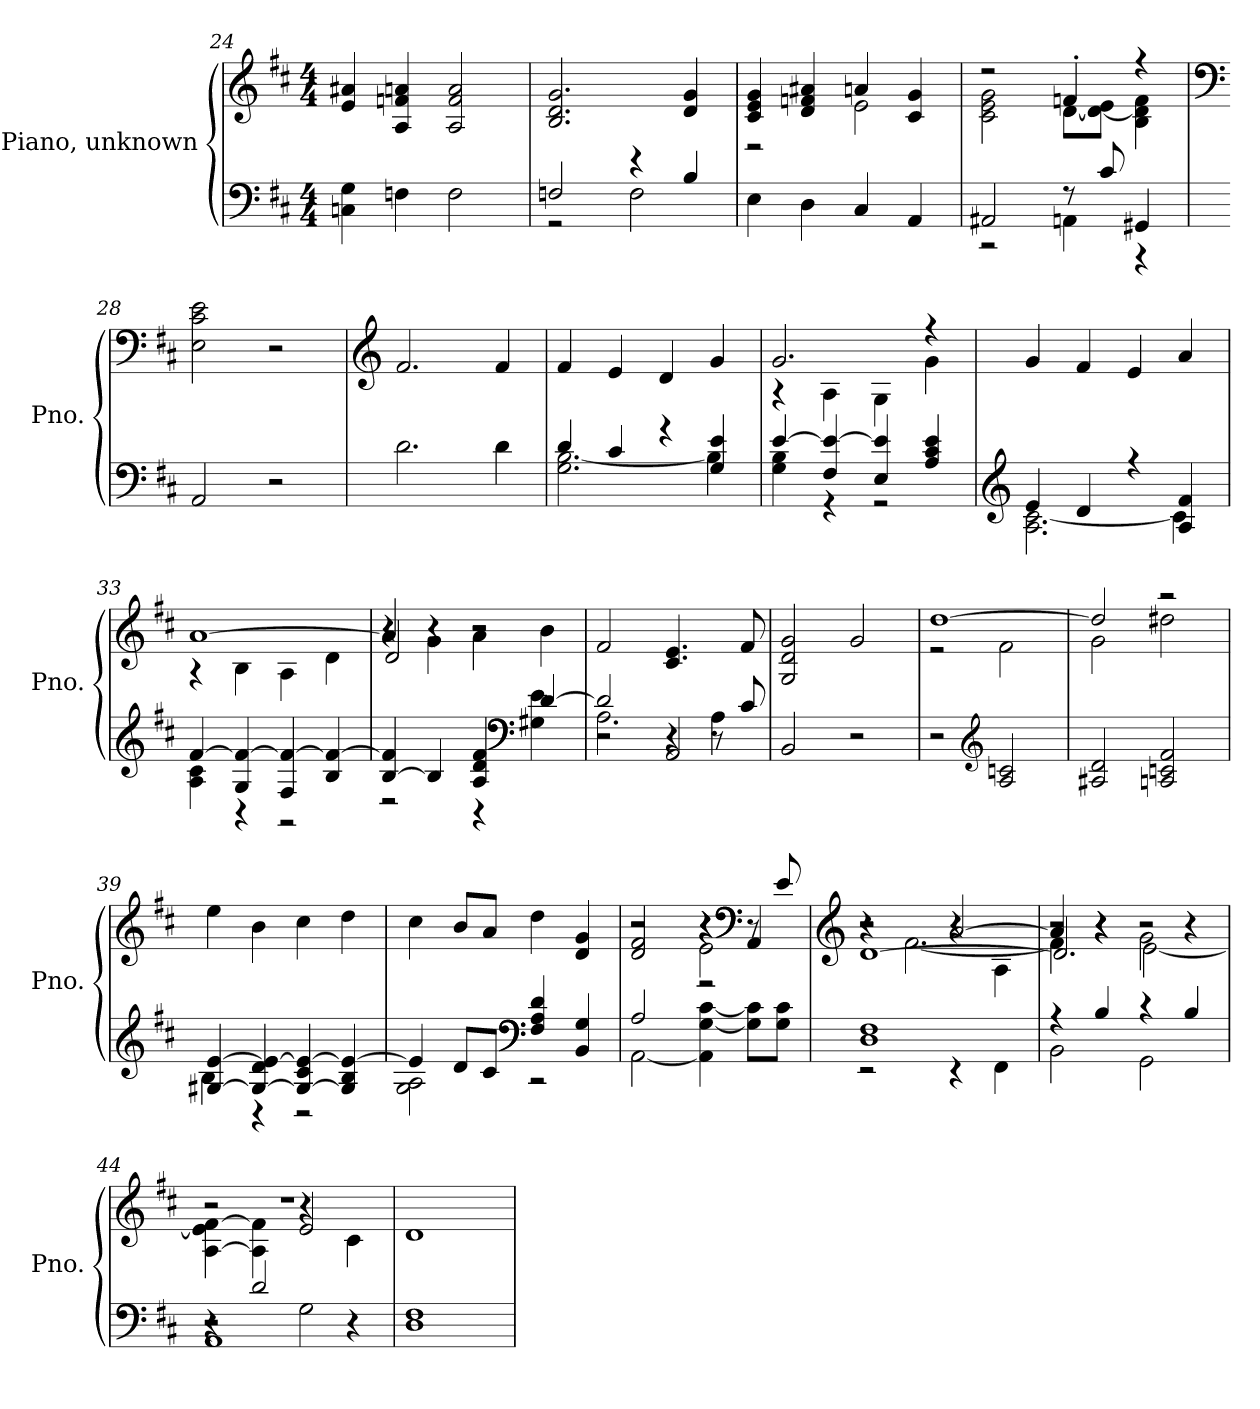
**kern	**kern
*part1	*part1
*staff2	*staff1
*I"Piano, unknown	*
*I'Pno.	*
*clefF4	*clefG2
*k[f#c#]	*k[f#c#]
*M4/4	*M4/4
=24	=24
4Cn\ 4G\	4e/ 4a#X/
4Fn\	4A/ 4fn/ 4an/
2F\	2A/ 2f/ 2a/
=25	=25
*^	*
2Fn/	2r	2.B/ 2.d/ 2.g/
4r	2F\	.
4B/	.	4d/ 4g/
*v	*v	*
=26	=26
*	*^
4E\	4c#/ 4e/ 4g/	2r
4D\	4d/ 4fn/ 4a#X/	.
4C#/	4an/	2e\
4AA/	4c#/ 4g/	.
=27	=27	=27
*^	*	*
2AA#X/	2r	2r	2c#\ 2e\ 2g\
8r	4AAn\	4fn'/	[8d\L
8c#/	.	.	8d\_ 8e\J
4GG#X/	4r	4r	4B\ 4d\] 4f\
*v	*v	*	*
*	*v	*v
!!LO:LB:g=z
=28	=28
*	*clefF4
2AA/	2E\ 2c#\ 2e\
2r	2r
=29	=29
*	*clefG2
2.d\	2.f#/
4d\	4f#/
=30	=30
*^	*
4d/	2.G\ [2.B\	4f#/
4c#/	.	4e/
4r	.	4d/
4G/ 4e/	4B\]	4g/
=31	=31	=31
*	*	*^
[4e/	4G\ 4B\	2.g/	4r
4F#/ 4e/_	4r	.	4A\
4E/ 4e/]	2r	.	4G\
4A/ 4c#/ 4e/	.	4r	4g\
*	*	*v	*v
=32	=32	=32
*clefG2	*	*
4e/	2.A\ [2.c#\	4g/
4d/	.	4f#/
4r	.	4e/
4A/ 4f#/	4c#\]	4a/
=33	=33	=33
*	*	*^
[4f#/	4A\ 4c#\	[1a	4r
4G/ 4f#/_	4r	.	4B\
4F#/ 4f#/_	2r	.	4A\
4B/ 4f#/_	.	.	4d\
!!LO:LB:g=z
=34	=34	=34	=34
*	*	*	*^
[4B/ 4f#/]	2r	4a/]	4r	2d/
4B/]	.	4r	4g\	.
4A/ 4d/ 4f#/	4r	2r	4a\	2r
*clefF4	*	*	*	*
[4d/	4G#X\ 4e\	.	4b\	.
*	*	*v	*v	*v
=35	=35	=35
*	*^	*
2d/]	2.A\	2r	2f#/
4r	.	2AA/	4.c#/ 4.e/
8r	4A\	.	.
8c#/	.	.	8f#/
*v	*v	*v	*
=36	=36
2BB/	2G/ 2d/ 2g/
2r	2g/
=37	=37
*	*^
2r	[1dd	2r
*clefG2	*	*
2A/ 2cn/	.	2f#\
=38	=38	=38
2A#X/ 2d/	2dd/]	2g\
2An/ 2cn/ 2f#/	2r	2dd#X\
*	*v	*v
=39	=39
*^	*
[4G#X/ [4e/	4B\	4ee\
4G#/_ 4d/ 4e/_	4r	4b\
4G#/_ 4c#/ 4e/_	2r	4cc#\
4G#/] 4B/ 4e/_	.	4dd\
!!LO:PB:g=z
=40	=40	=40
4e/]	2G\ 2A\	4cc#\
8d/L	.	8b/L
8c#/J	.	8a/J
*clefF4	*	*
4F#/ 4A/ 4d/	2r	4dd\
4BB/ 4G/	.	4d/ 4g/
=41	=41	=41
*	*	*^
*	*	*	*^
2A/	[2AA\	2d/ 2f#/	2r	2r
2r	4AA\] [4G\ [4c#\	4r	2e\	4r
*	*	*clefF4	*	*
.	8G\] 8c#\]L	8r	.	4AA/
.	8G\ 8c#\J	8e/	.	.
*	*	*v	*v	*v
=42	=42	=42
*	*	*clefG2
*	*	*^
*	*	*	*^
*	*	*	*	*^
1D 1F#	2r	2r	4r	[1d	2r
.	.	.	[2.f#\	.	.
.	4r	[2a/	.	.	4r
.	4FF#\	.	.	.	4A\
=43	=43	=43	=43	=43	=43
4r	2BB\	4a/]	4f#\]	2.d/]	2r
4B/	.	4r	4r	.	.
4r	2GG\	2r	2g\	.	[2e\
4B/	.	.	.	4r	.
*	*	*	*	*v	*v
=44	=44	=44	=44	=44
*	*^	*	*	*
4r	2r	1AA	1r	2r	[4A\ 4e\] [4f#\
2d/	.	.	.	.	4A\] 4f#\]
.	2G\	.	.	2e/	4r
4r	.	.	.	.	4c#\
*v	*v	*v	*	*	*
*	*v	*v	*v
=45	=45
1D 1F#	1d
=	=
*-	*-
